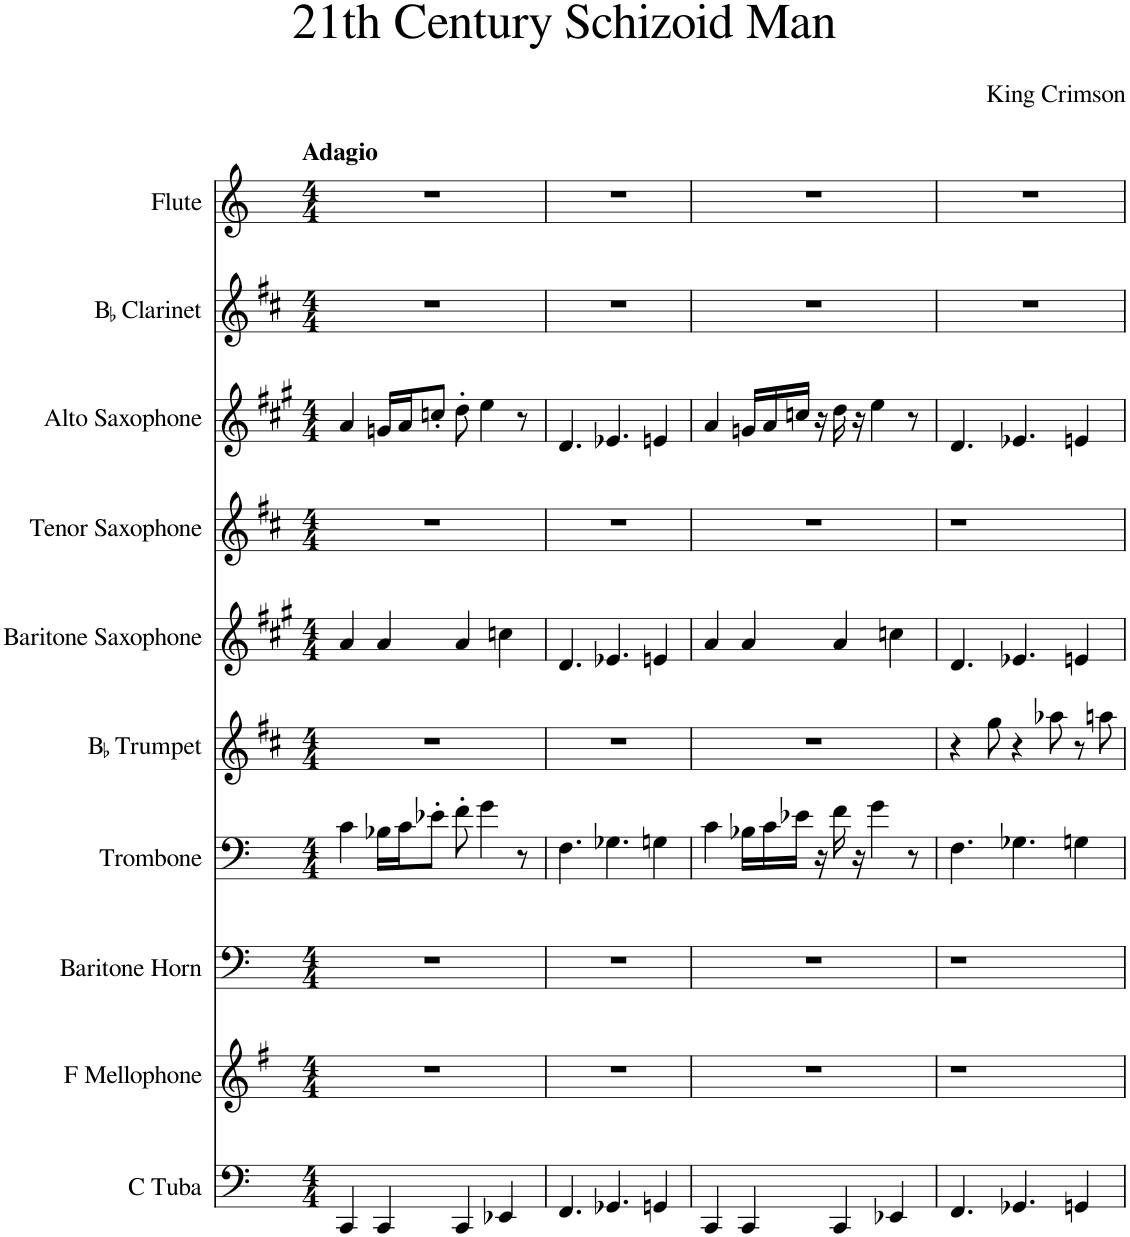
**kern	**kern	**kern	**kern	**kern	**kern	**kern	**kern	**kern	**kern
*part10	*part9	*part8	*part7	*part6	*part5	*part4	*part3	*part2	*part1
*staff10	*staff9	*staff8	*staff7	*staff6	*staff5	*staff4	*staff3	*staff2	*staff1
*I"C Tuba	*I"F Mellophone	*I"Baritone Horn	*I"Trombone	*I"BaccidentalFlat Trumpet	*I"Baritone Saxophone	*I"Tenor Saxophone	*I"Alto Saxophone	*I"BaccidentalFlat Clarinet	*I"Flute
*I'C Tu.	*I'F Mph.	*I'Bar. Hn.	*I'Trb.	*I'BaccidentalFlat Tpt.	*I'Bar. Sax.	*I'T. Sax.	*I'A. Sax.	*I'BaccidentalFlat Cl.	*I'Fl.
*clefF4	*clefG2	*clefF4	*clefF4	*clefG2	*clefG2	*clefG2	*clefG2	*clefG2	*clefG2
*	*Trd4c7	*Trd4c7	*	*Trd1c2	*Trd12c21	*Trd8c14	*Trd5c9	*Trd1c2	*
*k[]	*k[f#]	*k[]	*k[]	*k[f#c#]	*k[f#c#g#]	*k[f#c#]	*k[f#c#g#]	*k[f#c#]	*k[]
*M4/4	*M4/4	*M4/4	*M4/4	*M4/4	*M4/4	*M4/4	*M4/4	*M4/4	*M4/4
=1	=1	=1	=1	=1	=1	=1	=1	=1	=1
!	!	!	!	!	!	!	!	!	!LO:TX:a:B:t=Adagio
4CC/	1r	1r	4c\	1r	4a/	1r	4a/	1r	1r
4CC/	.	.	16B-X\LL	.	4a/	.	16gn/LL	.	.
.	.	.	16c\J	.	.	.	16a/J	.	.
.	.	.	8e-X'\J	.	.	.	8ccn'/J	.	.
4CC/	.	.	8f'\	.	4a/	.	8dd'\	.	.
.	.	.	4g\	.	.	.	4ee\	.	.
4EE-X/	.	.	.	.	4ccn\	.	.	.	.
.	.	.	8r	.	.	.	8r	.	.
=2	=2	=2	=2	=2	=2	=2	=2	=2	=2
4.FF/	1r	1r	4.F\	1r	4.d/	1r	4.d/	1r	1r
4.GG-X/	.	.	4.G-X\	.	4.e-X/	.	4.e-X/	.	.
4GGn/	.	.	4Gn\	.	4en/	.	4en/	.	.
=3	=3	=3	=3	=3	=3	=3	=3	=3	=3
4CC/	1r	1r	4c\	1r	4a/	1r	4a/	1r	1r
4CC/	.	.	16B-X\LL	.	4a/	.	16gn/LL	.	.
.	.	.	16c\	.	.	.	16a/	.	.
.	.	.	16e-X\JJ	.	.	.	16ccn/JJ	.	.
.	.	.	16r	.	.	.	16r	.	.
4CC/	.	.	16f\	.	4a/	.	16dd\	.	.
.	.	.	16r	.	.	.	16r	.	.
.	.	.	4g\	.	.	.	4ee\	.	.
4EE-X/	.	.	.	.	4ccn\	.	.	.	.
.	.	.	8r	.	.	.	8r	.	.
=4	=4	=4	=4	=4	=4	=4	=4	=4	=4
4.FF/	1r	1r	4.F\	4r	4.d/	1r	4.d/	1r	1r
.	.	.	.	8gg\	.	.	.	.	.
4.GG-X/	.	.	4.G-X\	4r	4.e-X/	.	4.e-X/	.	.
.	.	.	.	8aa-X\	.	.	.	.	.
4GGn/	.	.	4Gn\	8r	4en/	.	4en/	.	.
.	.	.	.	8aan\	.	.	.	.	.
=	=	=	=	=	=	=	=	=	=
*-	*-	*-	*-	*-	*-	*-	*-	*-	*-
